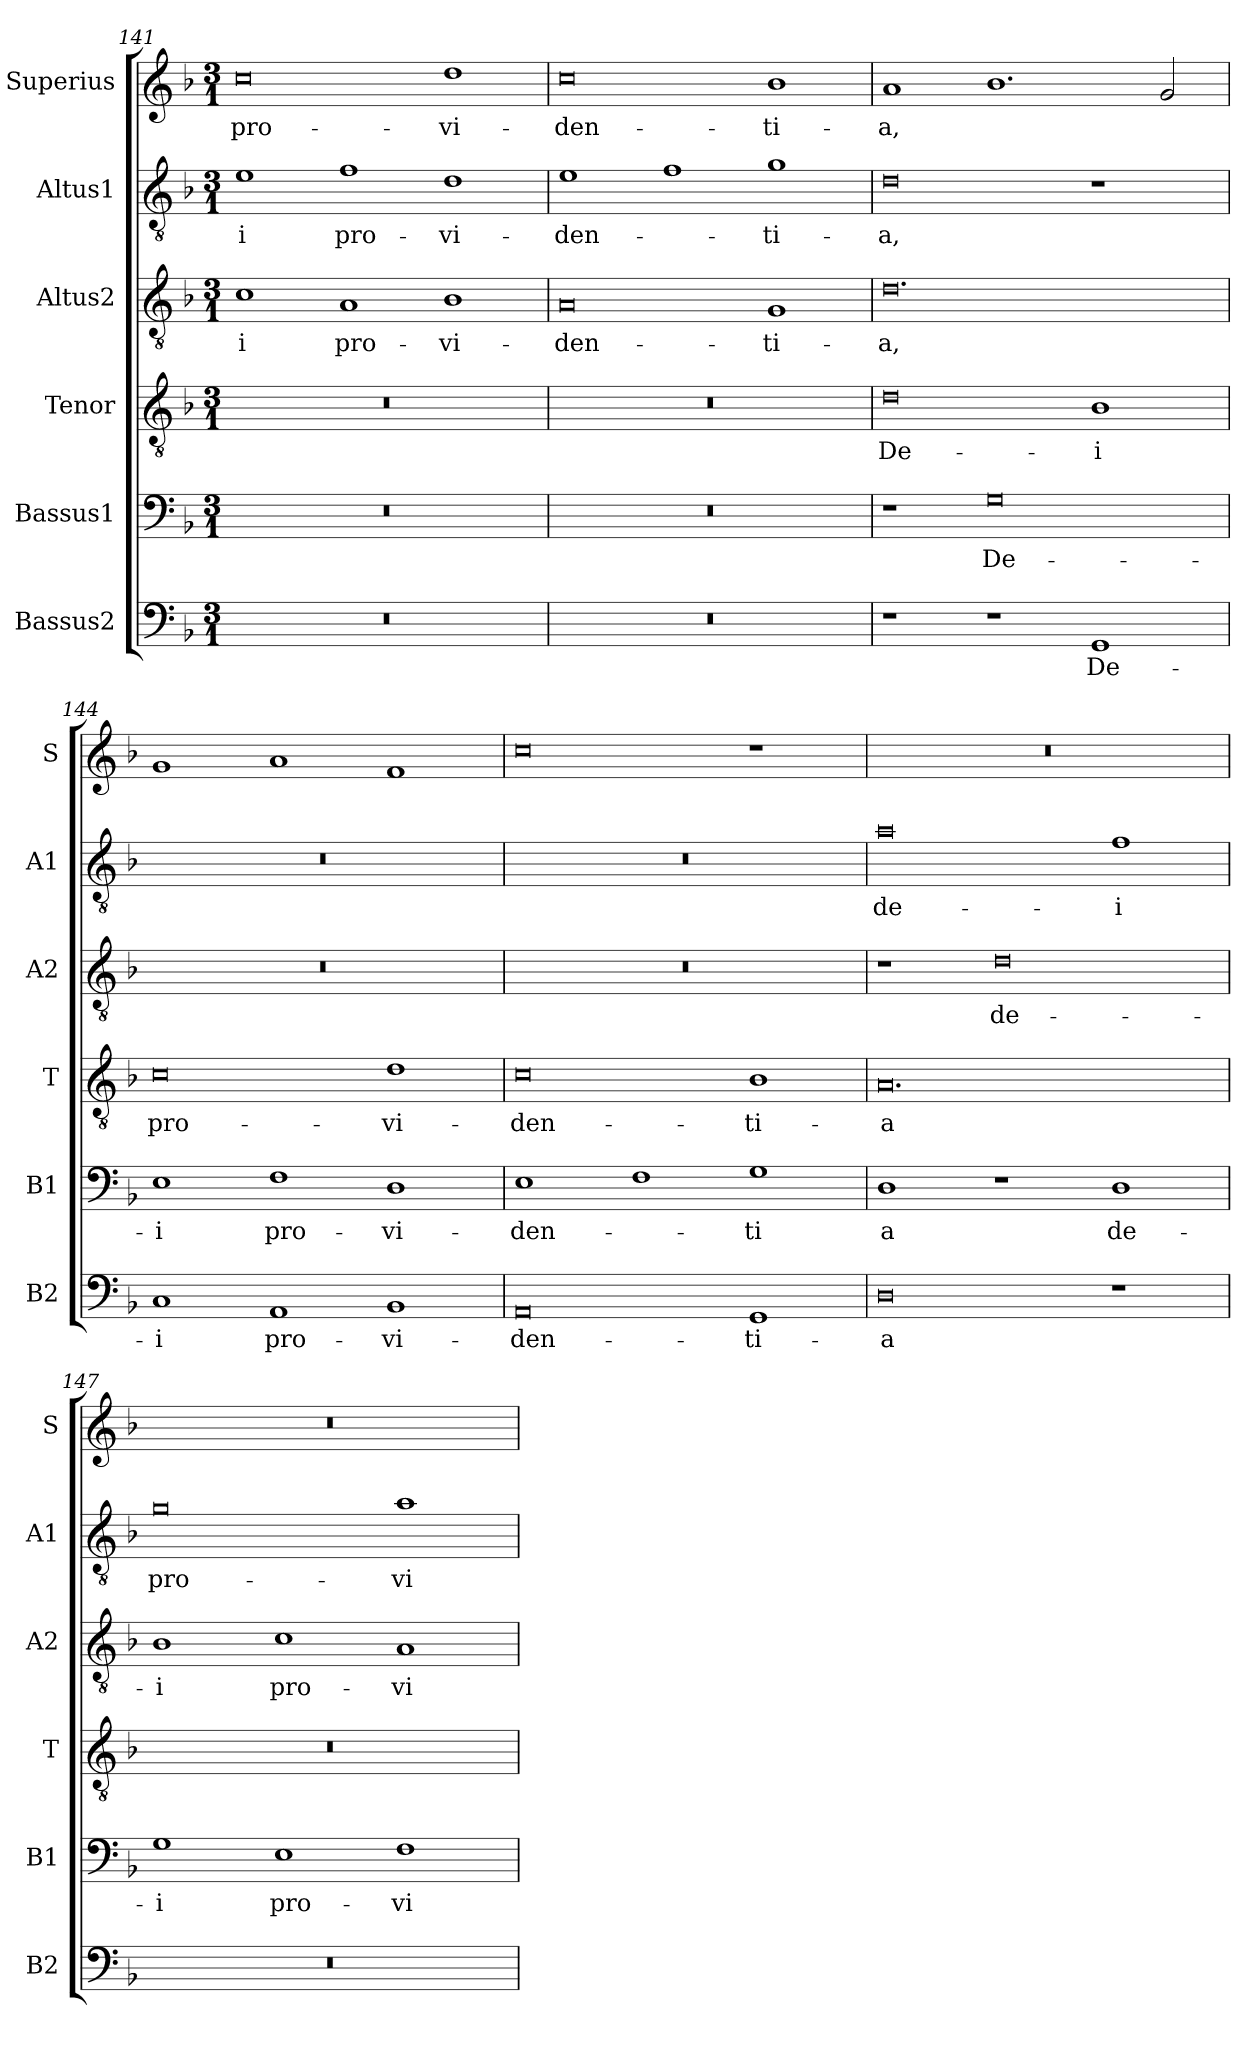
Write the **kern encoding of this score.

**kern	**text	**kern	**text	**kern	**text	**kern	**text	**kern	**text	**kern	**text
*part6	*part6	*part5	*part5	*part4	*part4	*part3	*part3	*part2	*part2	*part1	*part1
*staff6	*staff6	*staff5	*staff5	*staff4	*staff4	*staff3	*staff3	*staff2	*staff2	*staff1	*staff1
*I"Bassus2	*	*I"Bassus1	*	*I"Tenor	*	*I"Altus2	*	*I"Altus1	*	*I"Superius	*
*I'B2	*	*I'B1	*	*I'T	*	*I'A2	*	*I'A1	*	*I'S	*
*clefF4	*	*clefF4	*	*clefGv2	*	*clefGv2	*	*clefGv2	*	*clefG2	*
*k[b-]	*	*k[b-]	*	*k[b-]	*	*k[b-]	*	*k[b-]	*	*k[b-]	*
*M3/1	*	*M3/1	*	*M3/1	*	*M3/1	*	*M3/1	*	*M3/1	*
=141	=141	=141	=141	=141	=141	=141	=141	=141	=141	=141	=141
0.r	.	0.r	.	0.r	.	1c	-i	1e	-i	0cc	pro-
.	.	.	.	.	.	1A	pro-	1f	pro-	.	.
.	.	.	.	.	.	1B-	-vi-	1d	-vi-	1dd	-vi-
=142	=142	=142	=142	=142	=142	=142	=142	=142	=142	=142	=142
0.r	.	0.r	.	0.r	.	0A	-den-	1e	-den-	0cc	-den-
.	.	.	.	.	.	.	.	1f	.	.	.
.	.	.	.	.	.	1G	-ti-	1g	-ti-	1b-	-ti-
=143	=143	=143	=143	=143	=143	=143	=143	=143	=143	=143	=143
1r	.	1r	.	0d	De-	0.d	-a,	0d	-a,	1a	-a,
1r	.	0G	De-	.	.	.	.	.	.	1.b-	.
1GG	De-	.	.	1B-	-i	.	.	1r	.	.	.
.	.	.	.	.	.	.	.	.	.	2g/	.
=144	=144	=144	=144	=144	=144	=144	=144	=144	=144	=144	=144
1C	-i	1E	-i	0c	pro-	0.r	.	0.r	.	1g	.
1AA	pro-	1F	pro-	.	.	.	.	.	.	1a	.
1BB-	-vi-	1D	-vi-	1d	-vi-	.	.	.	.	1f	.
=145	=145	=145	=145	=145	=145	=145	=145	=145	=145	=145	=145
0AA	-den-	1E	-den-	0c	-den-	0.r	.	0.r	.	0cc	.
.	.	1F	.	.	.	.	.	.	.	.	.
1GG	-ti-	1G	-ti	1B-	-ti-	.	.	.	.	1r	.
=146	=146	=146	=146	=146	=146	=146	=146	=146	=146	=146	=146
0D	-a	1D	a	0.A	-a	1r	.	0a	de-	0.r	.
.	.	1r	.	.	.	0d	de-	.	.	.	.
1r	.	1D	de-	.	.	.	.	1f	-i	.	.
=147	=147	=147	=147	=147	=147	=147	=147	=147	=147	=147	=147
0.r	.	1G	-i	0.r	.	1B-	-i	0g	pro-	0.r	.
.	.	1E	pro-	.	.	1c	pro-	.	.	.	.
.	.	1F	-vi-	.	.	1A	-vi-	1a	-vi-	.	.
=	=	=	=	=	=	=	=	=	=	=	=
*-	*-	*-	*-	*-	*-	*-	*-	*-	*-	*-	*-
